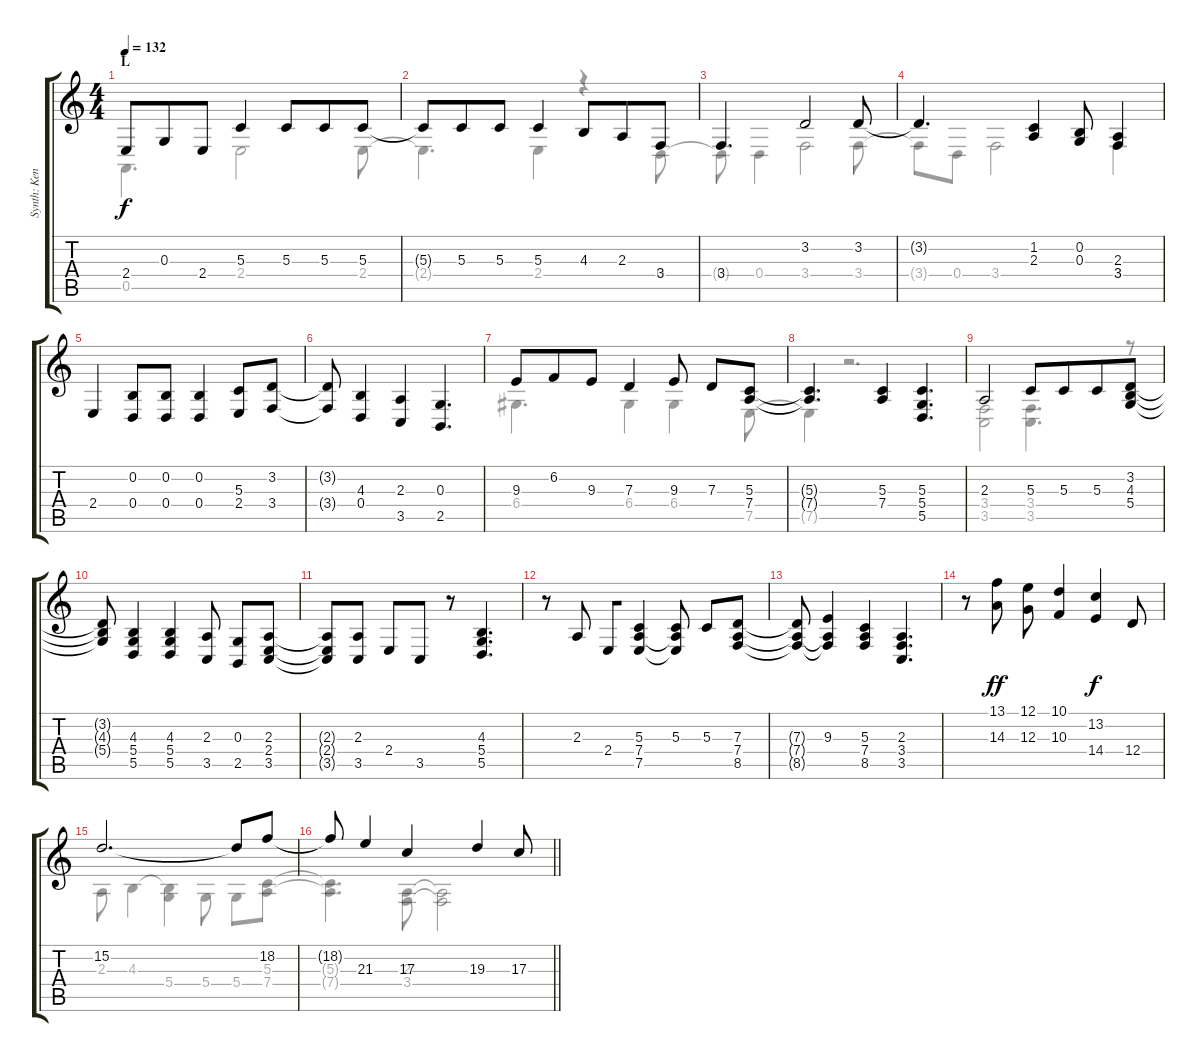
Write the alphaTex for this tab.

\track ("Synth: Ken Scott" "Synth: Ken") {instrument electricpiano1}
\staff {score tabs}
\tuning (E4 B3 G3 D3 A2 E2) {hide}
\voice
\ts (4 4)
\section ("" "L")
\tempo 132
\clef g2
\ks c
2.4.8{dy f volume 14} 0.3.8{beam merge} 2.4.8 5.3.4 5.3.8{beam merge} 5.3.8 5.3.8 |
5.3{t}.8 5.3.8{beam merge} 5.3.8 5.3.4 4.3.8{beam merge} 2.3.8 3.4.8 |
3.4.4{d} 3.2.2 3.2.8 |
3.2{t}.4{d} (1.2 2.3).4 (0.2 0.3).8 (2.3 3.4).4 |
2.4.4 (0.2 0.4).8 (0.2 0.4).8 (0.2 0.4).4 (5.3 2.4).8 (3.2 3.4).8 |
(3.2{t} 3.4{t}).8 (4.3 0.4).4 (2.3 3.5).4 (0.3 2.5).4{d} |
9.3.8 6.2.8{beam merge} 9.3.8 7.3.4 9.3.8 7.3.8 (5.3 7.4).8 |
(5.3{t} 7.4{t}).4{d} (5.3 7.4).4 (5.3 5.4 5.5).4{d} |
2.3.2 5.3.8 5.3.8{beam merge} 5.3.8 (3.2 4.3 5.4).8 |
(3.2{t} 4.3{t} 5.4{t}).8 (4.3 5.4 5.5).4 (4.3 5.4 5.5).4 (2.3 3.5).8 (0.3 2.5).8 (2.3 2.4 3.5).8 |
(2.3{t} 2.4{t} 3.5{t}).8 (2.3 3.5).8 2.4.8 3.5.8 r.8 (4.3 5.4 5.5).4{d} |
r.8 2.3.8 2.4.8{beam merge} (5.3 7.4 7.5).4 (5.3 7.4{t} 7.5{t}).8 5.3.8 (7.3 7.4 8.5).8 |
(7.3{t} 7.4{t} 8.5{t}).8 (9.3 7.4{t} 8.5{t}).4 (5.3 7.4 8.5).4 (2.3 3.4 3.5).4{d} |
r.8 (13.1 14.3).8{dy ff} (12.1 12.3).8 (10.1 10.3).4 (13.2 14.4).4{dy f} 12.4.8 |
15.2.2{d} 15.2{t}.8 18.2.8 |
\barLineRight lightlight
18.2{t}.8 21.3.4 17.3.4 19.3.4 17.3.8
\voice
\clef g2
\ottava regular
\simile none
\ks c
0.5.4{d dy f} 2.4.2 2.4.8 |
2.4{t}.4{d} 2.4.4 r.4 0.4.8 |
0.4{t}.8 0.4.4 3.4.2 3.4.8 |
3.4{t}.8 0.4.8 3.4.2 3.4.4 |
|
|
6.4.4{d} 6.4.4 6.4.4 7.5.8 |
7.5{t}.4 r.2{d} |
(3.4 3.5).2 (3.4 3.5).4{d} r.8 |
|
|
|
|
|
2.3.8 4.3.4 (4.3{t} 5.4).4 5.4.8 5.4.8 (5.3 7.4).8 |
\barLineRight lightlight
(5.3{t} 7.4{t}).4{d} (2.3 3.4).8 (2.3{t} 3.4{t}).2
